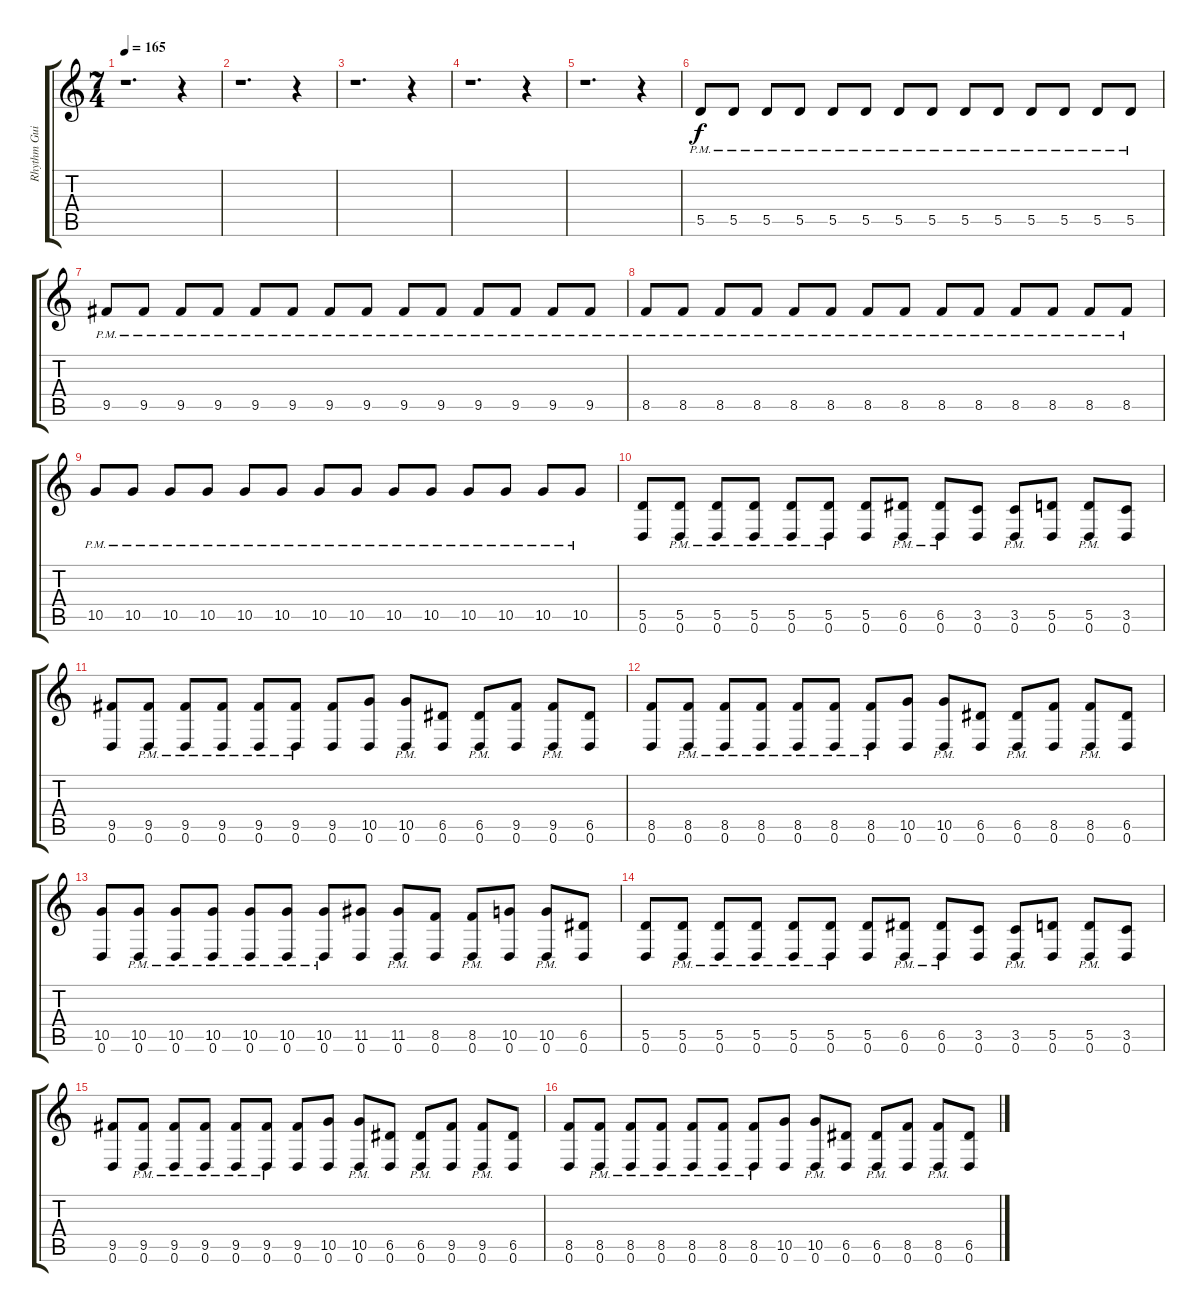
\track ("Rhythm Guitar" "Rhythm Gui") {instrument distortionguitar}
\staff {score tabs}
\tuning (E4 B3 G3 D3 A2 D2) {hide}
\ts (7 4)
\tempo 165
\clef g2
\ks c
r.1{d dy f} r.4 |
r.1{d} r.4 |
r.1{d} r.4 |
r.1{d} r.4 |
r.1{d} r.4 |
5.5{pm}.8 5.5{pm}.8 5.5{pm}.8 5.5{pm}.8 5.5{pm}.8 5.5{pm}.8 5.5{pm}.8 5.5{pm}.8 5.5{pm}.8 5.5{pm}.8 5.5{pm}.8 5.5{pm}.8 5.5{pm}.8 5.5{pm}.8 |
9.5{pm}.8 9.5{pm}.8 9.5{pm}.8 9.5{pm}.8 9.5{pm}.8 9.5{pm}.8 9.5{pm}.8 9.5{pm}.8 9.5{pm}.8 9.5{pm}.8 9.5{pm}.8 9.5{pm}.8 9.5{pm}.8 9.5{pm}.8 |
8.5{pm}.8 8.5{pm}.8 8.5{pm}.8 8.5{pm}.8 8.5{pm}.8 8.5{pm}.8 8.5{pm}.8 8.5{pm}.8 8.5{pm}.8 8.5{pm}.8 8.5{pm}.8 8.5{pm}.8 8.5{pm}.8 8.5{pm}.8 |
10.5{pm}.8 10.5{pm}.8 10.5{pm}.8 10.5{pm}.8 10.5{pm}.8 10.5{pm}.8 10.5{pm}.8 10.5{pm}.8 10.5{pm}.8 10.5{pm}.8 10.5{pm}.8 10.5{pm}.8 10.5{pm}.8 10.5{pm}.8 |
(5.5 0.6).8 (5.5{pm} 0.6{pm}).8 (5.5{pm} 0.6{pm}).8 (5.5{pm} 0.6{pm}).8 (5.5{pm} 0.6{pm}).8 (5.5{pm} 0.6{pm}).8 (5.5 0.6).8 (6.5 0.6{pm}).8 (6.5{pm} 0.6{pm}).8 (3.5 0.6).8 (3.5{pm} 0.6{pm}).8 (5.5 0.6).8 (5.5{pm} 0.6{pm}).8 (3.5 0.6).8 |
(9.5 0.6).8 (9.5{pm} 0.6{pm}).8 (9.5{pm} 0.6{pm}).8 (9.5{pm} 0.6{pm}).8 (9.5{pm} 0.6{pm}).8 (9.5{pm} 0.6{pm}).8 (9.5 0.6).8 (10.5 0.6).8 (10.5{pm} 0.6{pm}).8 (6.5 0.6).8 (6.5{pm} 0.6{pm}).8 (9.5 0.6).8 (9.5{pm} 0.6{pm}).8 (6.5 0.6).8 |
(8.5 0.6).8 (8.5{pm} 0.6{pm}).8 (8.5{pm} 0.6{pm}).8 (8.5{pm} 0.6{pm}).8 (8.5{pm} 0.6{pm}).8 (8.5{pm} 0.6{pm}).8 (8.5{pm} 0.6{pm}).8 (10.5 0.6).8 (10.5{pm} 0.6{pm}).8 (6.5 0.6).8 (6.5{pm} 0.6{pm}).8 (8.5 0.6).8 (8.5{pm} 0.6{pm}).8 (6.5 0.6).8 |
(10.5 0.6).8 (10.5{pm} 0.6{pm}).8 (10.5{pm} 0.6{pm}).8 (10.5{pm} 0.6{pm}).8 (10.5{pm} 0.6{pm}).8 (10.5{pm} 0.6{pm}).8 (10.5{pm} 0.6{pm}).8 (11.5 0.6).8 (11.5{pm} 0.6{pm}).8 (8.5 0.6).8 (8.5{pm} 0.6{pm}).8 (10.5 0.6).8 (10.5{pm} 0.6{pm}).8 (6.5 0.6).8 |
(5.5 0.6).8 (5.5{pm} 0.6{pm}).8 (5.5{pm} 0.6{pm}).8 (5.5{pm} 0.6{pm}).8 (5.5{pm} 0.6{pm}).8 (5.5{pm} 0.6{pm}).8 (5.5 0.6).8 (6.5 0.6{pm}).8 (6.5{pm} 0.6{pm}).8 (3.5 0.6).8 (3.5{pm} 0.6{pm}).8 (5.5 0.6).8 (5.5{pm} 0.6{pm}).8 (3.5 0.6).8 |
(9.5 0.6).8 (9.5{pm} 0.6{pm}).8 (9.5{pm} 0.6{pm}).8 (9.5{pm} 0.6{pm}).8 (9.5{pm} 0.6{pm}).8 (9.5{pm} 0.6{pm}).8 (9.5 0.6).8 (10.5 0.6).8 (10.5{pm} 0.6{pm}).8 (6.5 0.6).8 (6.5{pm} 0.6{pm}).8 (9.5 0.6).8 (9.5{pm} 0.6{pm}).8 (6.5 0.6).8 |
(8.5 0.6).8 (8.5{pm} 0.6{pm}).8 (8.5{pm} 0.6{pm}).8 (8.5{pm} 0.6{pm}).8 (8.5{pm} 0.6{pm}).8 (8.5{pm} 0.6{pm}).8 (8.5{pm} 0.6{pm}).8 (10.5 0.6).8 (10.5{pm} 0.6{pm}).8 (6.5 0.6).8 (6.5{pm} 0.6{pm}).8 (8.5 0.6).8 (8.5{pm} 0.6{pm}).8 (6.5 0.6).8
